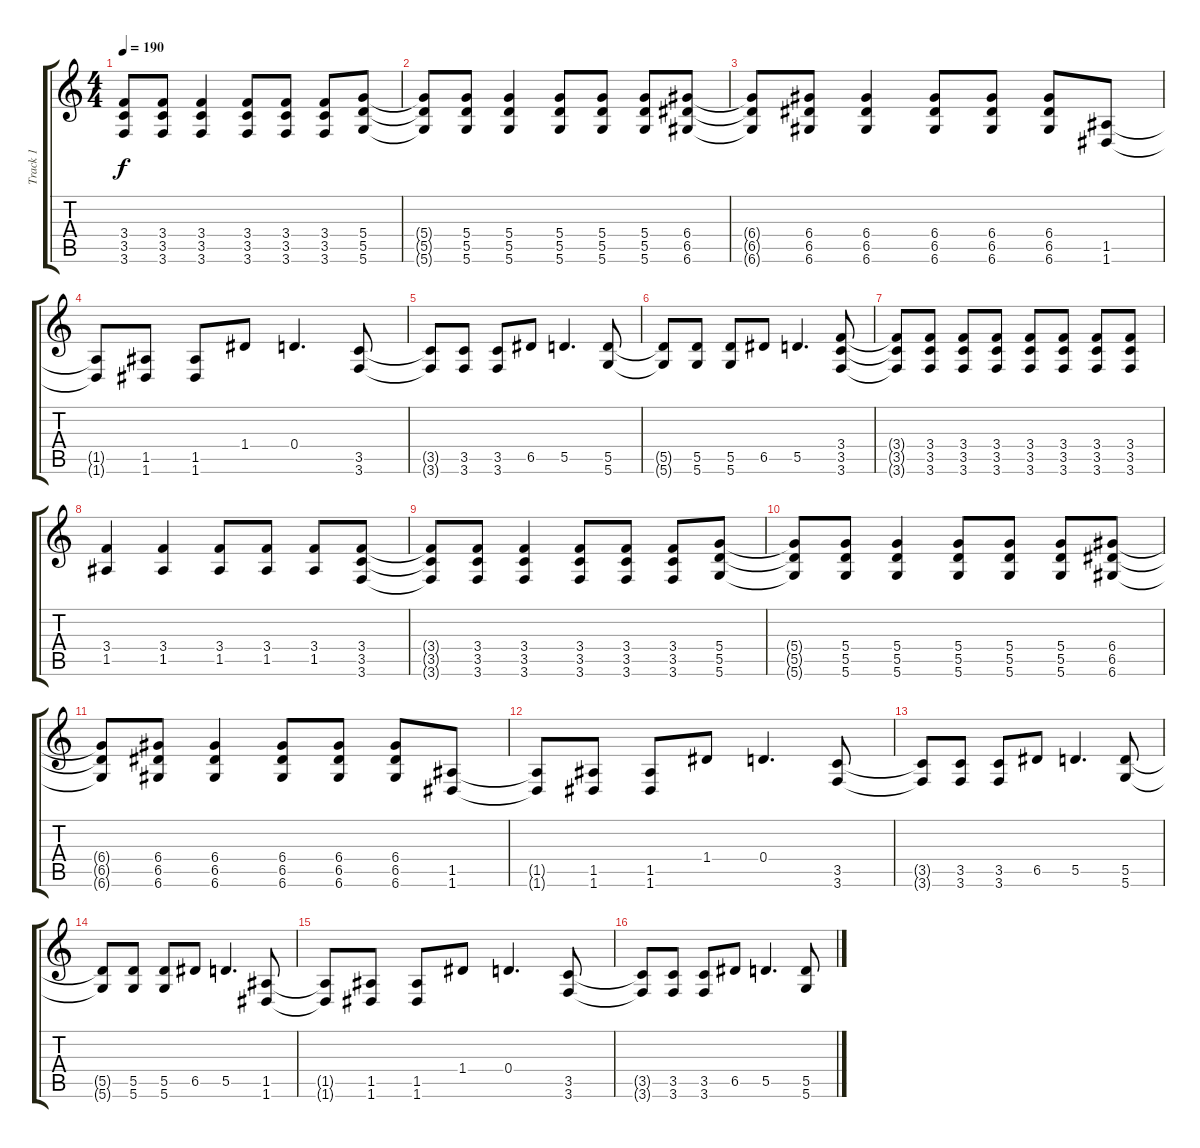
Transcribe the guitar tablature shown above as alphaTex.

\track ("Track 1" "Track 1") {instrument overdrivenguitar}
\staff {score tabs}
\tuning (E4 B3 G3 D3 A2 D2) {hide}
\ts (4 4)
\tempo 190
\clef g2
\ks c
(3.4{t} 3.5{t} 3.6{t}).8{dy f} (3.4 3.5 3.6).8 (3.4 3.5 3.6).4 (3.4 3.5 3.6).8 (3.4 3.5 3.6).8 (3.4 3.5 3.6).8 (5.4 5.5 5.6).8 |
(5.4{t} 5.5{t} 5.6{t}).8 (5.4 5.5 5.6).8 (5.4 5.5 5.6).4 (5.4 5.5 5.6).8 (5.4 5.5 5.6).8 (5.4 5.5 5.6).8 (6.4 6.5 6.6).8 |
(6.4{t} 6.5{t} 6.6{t}).8 (6.4 6.5 6.6).8 (6.4 6.5 6.6).4 (6.4 6.5 6.6).8 (6.4 6.5 6.6).8 (6.4 6.5 6.6).8 (1.5 1.6).8 |
(1.5{t} 1.6{t}).8 (1.5 1.6).8 (1.5 1.6).8 1.4.8 0.4.4{d} (3.5 3.6).8 |
(3.5{t} 3.6{t}).8 (3.5 3.6).8 (3.5 3.6).8 6.5.8 5.5.4{d} (5.5 5.6).8 |
(5.5{t} 5.6{t}).8 (5.5 5.6).8 (5.5 5.6).8 6.5.8 5.5.4{d} (3.4 3.5 3.6).8 |
(3.4{t} 3.5{t} 3.6{t}).8 (3.4 3.5 3.6).8 (3.4 3.5 3.6).8 (3.4 3.5 3.6).8 (3.4 3.5 3.6).8 (3.4 3.5 3.6).8 (3.4 3.5 3.6).8 (3.4 3.5 3.6).8 |
(3.4 1.5).4 (3.4 1.5).4 (3.4 1.5).8 (3.4 1.5).8 (3.4 1.5).8 (3.4 3.5 3.6).8 |
(3.4{t} 3.5{t} 3.6{t}).8 (3.4 3.5 3.6).8 (3.4 3.5 3.6).4 (3.4 3.5 3.6).8 (3.4 3.5 3.6).8 (3.4 3.5 3.6).8 (5.4 5.5 5.6).8 |
(5.4{t} 5.5{t} 5.6{t}).8 (5.4 5.5 5.6).8 (5.4 5.5 5.6).4 (5.4 5.5 5.6).8 (5.4 5.5 5.6).8 (5.4 5.5 5.6).8 (6.4 6.5 6.6).8 |
(6.4{t} 6.5{t} 6.6{t}).8 (6.4 6.5 6.6).8 (6.4 6.5 6.6).4 (6.4 6.5 6.6).8 (6.4 6.5 6.6).8 (6.4 6.5 6.6).8 (1.5 1.6).8 |
(1.5{t} 1.6{t}).8 (1.5 1.6).8 (1.5 1.6).8 1.4.8 0.4.4{d} (3.5 3.6).8 |
(3.5{t} 3.6{t}).8 (3.5 3.6).8 (3.5 3.6).8 6.5.8 5.5.4{d} (5.5 5.6).8 |
(5.5{t} 5.6{t}).8 (5.5 5.6).8 (5.5 5.6).8 6.5.8 5.5.4{d} (1.5 1.6).8 |
(1.5{t} 1.6{t}).8 (1.5 1.6).8 (1.5 1.6).8 1.4.8 0.4.4{d} (3.5 3.6).8 |
(3.5{t} 3.6{t}).8 (3.5 3.6).8 (3.5 3.6).8 6.5.8 5.5.4{d} (5.5 5.6).8
